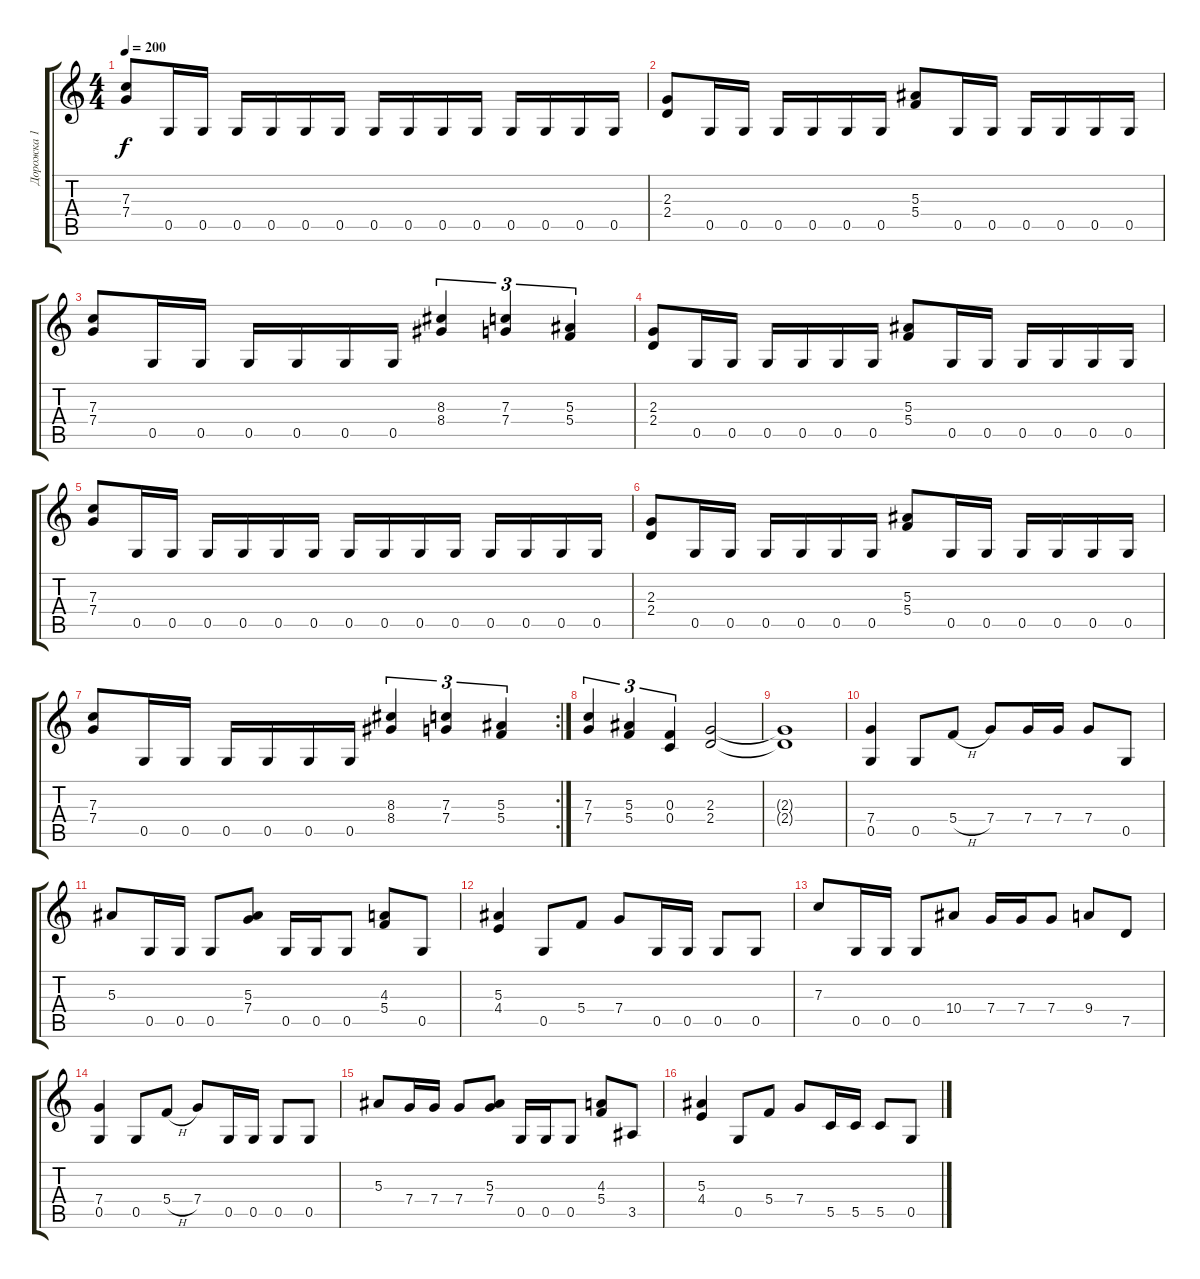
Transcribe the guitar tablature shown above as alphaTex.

\track ("Дорожка 1" "Дорожка 1") {instrument distortionguitar}
\staff {score tabs}
\tuning (D4 A3 F3 C3 G2 D2) {hide}
\ts (4 4)
\tempo 200
\clef g2
\ks c
(7.3 7.4).8{dy f} 0.5.16 0.5.16 0.5.16 0.5.16 0.5.16 0.5.16 0.5.16 0.5.16 0.5.16 0.5.16 0.5.16 0.5.16 0.5.16 0.5.16 |
(2.3 2.4).8 0.5.16 0.5.16 0.5.16 0.5.16 0.5.16 0.5.16 (5.3 5.4).8 0.5.16 0.5.16 0.5.16 0.5.16 0.5.16 0.5.16 |
(7.3 7.4).8 0.5.16 0.5.16 0.5.16 0.5.16 0.5.16 0.5.16 (8.3 8.4).4{tu (3 2)} (7.3 7.4).4{tu (3 2)} (5.3 5.4).4{tu (3 2)} |
(2.3 2.4).8 0.5.16 0.5.16 0.5.16 0.5.16 0.5.16 0.5.16 (5.3 5.4).8 0.5.16 0.5.16 0.5.16 0.5.16 0.5.16 0.5.16 |
(7.3 7.4).8 0.5.16 0.5.16 0.5.16 0.5.16 0.5.16 0.5.16 0.5.16 0.5.16 0.5.16 0.5.16 0.5.16 0.5.16 0.5.16 0.5.16 |
(2.3 2.4).8 0.5.16 0.5.16 0.5.16 0.5.16 0.5.16 0.5.16 (5.3 5.4).8 0.5.16 0.5.16 0.5.16 0.5.16 0.5.16 0.5.16 |
\rc 2
(7.3 7.4).8 0.5.16 0.5.16 0.5.16 0.5.16 0.5.16 0.5.16 (8.3 8.4).4{tu (3 2)} (7.3 7.4).4{tu (3 2)} (5.3 5.4).4{tu (3 2)} |
(7.3 7.4).4{tu (3 2)} (5.3 5.4).4{tu (3 2)} (0.3 0.4).4{tu (3 2)} (2.3 2.4).2 |
(2.3{t} 2.4{t}).1 |
(7.4 0.5).4 0.5.8 5.4{h}.8 7.4.8 7.4.16 7.4.16 7.4.8 0.5.8 |
5.3.8 0.5.16 0.5.16 0.5.8 (5.3 7.4).8 0.5.16 0.5.16 0.5.8 (4.3 5.4).8 0.5.8 |
(5.3 4.4).4 0.5.8 5.4.8 7.4.8 0.5.16 0.5.16 0.5.8 0.5.8 |
7.3.8 0.5.16 0.5.16 0.5.8 10.4.8 7.4.16 7.4.16 7.4.8 9.4.8 7.5.8 |
(7.4 0.5).4 0.5.8 5.4{h}.8 7.4.8 0.5.16 0.5.16 0.5.8 0.5.8 |
5.3.8 7.4.16 7.4.16 7.4.8 (5.3 7.4).8 0.5.16 0.5.16 0.5.8 (4.3 5.4).8 3.5.8 |
(5.3 4.4).4 0.5.8 5.4.8 7.4.8 5.5.16 5.5.16 5.5.8 0.5.8
